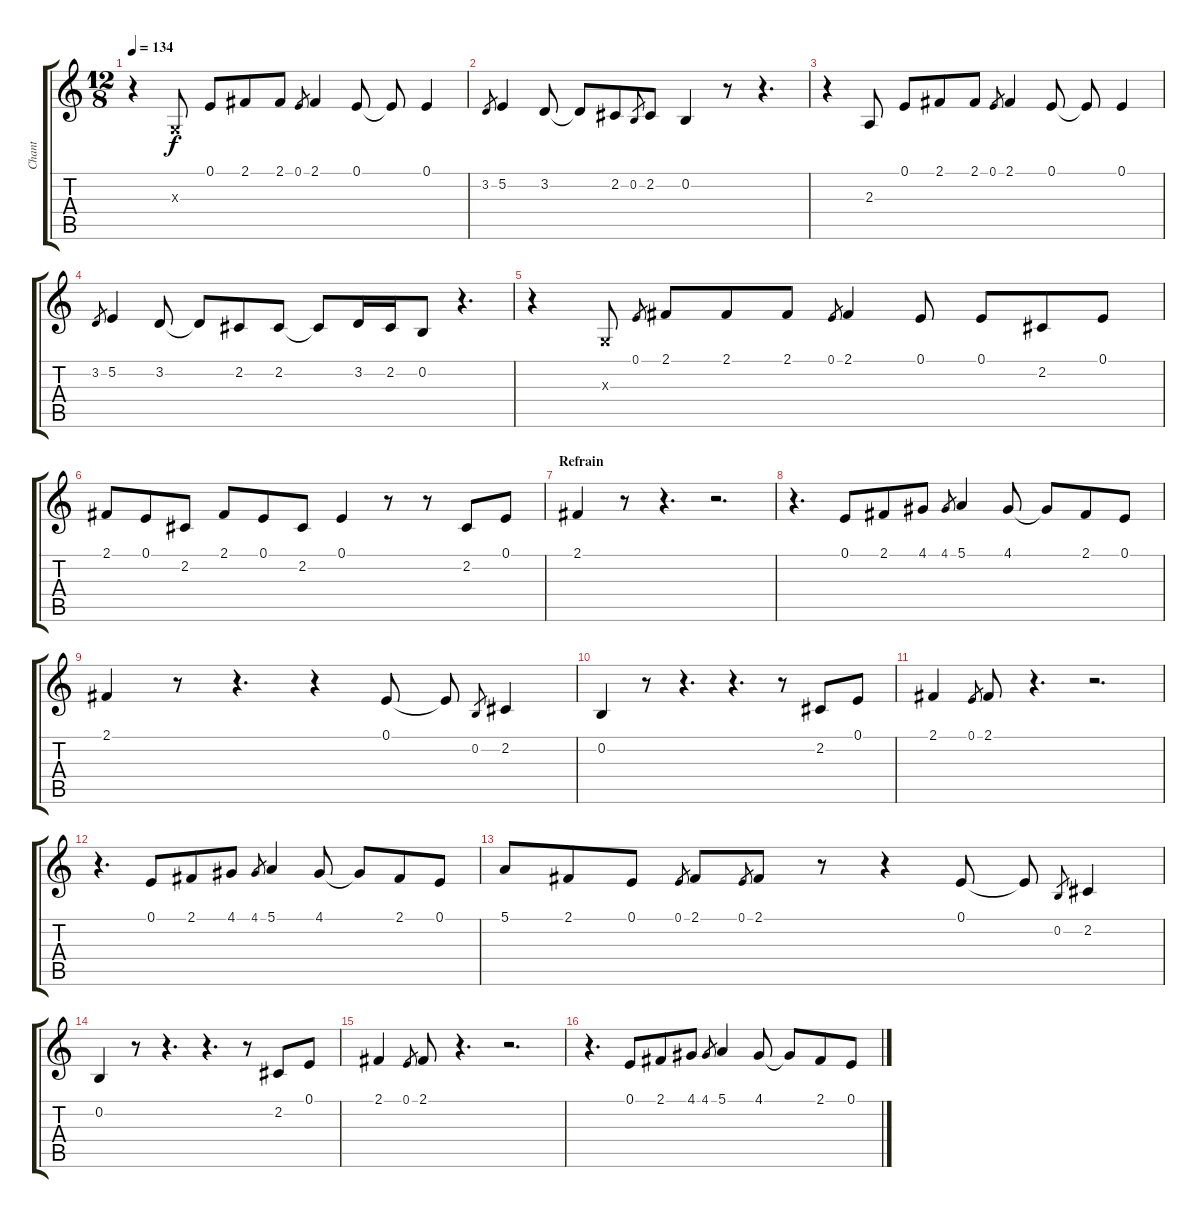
\track ("Chant" "Chant") {instrument lead6voice}
\staff {score tabs}
\tuning (E4 B3 G3 D3 A2 E2) {hide}
\ts (12 8)
\tempo 134
\clef g2
\ks c
r.4{dy f} 0.3{x}.8 0.1.8 2.1.8 2.1.8 0.1.8{gr} 2.1.4 0.1.8 0.1{t}.8 0.1.4 |
3.2.8{gr} 5.2.4 3.2.8 3.2{t}.8 2.2.8 0.2.8{gr} 2.2.8 0.2.4 r.8 r.4{d} |
r.4 2.3.8 0.1.8 2.1.8 2.1.8 0.1.8{gr} 2.1.4 0.1.8 0.1{t}.8 0.1.4 |
3.2.8{gr} 5.2.4 3.2.8 3.2{t}.8 2.2.8 2.2.8 2.2{t}.8 3.2.16 2.2.16 0.2.8 r.4{d} |
r.4 0.3{x}.8 0.1.8{gr} 2.1.8 2.1.8 2.1.8 0.1.8{gr} 2.1.4 0.1.8 0.1.8 2.2.8 0.1.8 |
2.1.8 0.1.8 2.2.8 2.1.8 0.1.8 2.2.8 0.1.4 r.8 r.8 2.2.8 0.1.8 |
\section ("" "Refrain")
2.1.4 r.8 r.4{d} r.2{d} |
r.4{d} 0.1.8 2.1.8 4.1.8 4.1.8{gr} 5.1.4 4.1.8 4.1{t}.8 2.1.8 0.1.8 |
2.1.4 r.8 r.4{d} r.4 0.1.8 0.1{t}.8 0.2.8{gr} 2.2.4 |
0.2.4 r.8 r.4{d} r.4{d} r.8 2.2.8 0.1.8 |
2.1.4 0.1.8{gr} 2.1.8 r.4{d} r.2{d} |
r.4{d} 0.1.8 2.1.8 4.1.8 4.1.8{gr} 5.1.4 4.1.8 4.1{t}.8 2.1.8 0.1.8 |
5.1.8 2.1.8 0.1.8 0.1.8{gr} 2.1.8 0.1.8{gr} 2.1.8 r.8 r.4 0.1.8 0.1{t}.8 0.2.8{gr} 2.2.4 |
0.2.4 r.8 r.4{d} r.4{d} r.8 2.2.8 0.1.8 |
2.1.4 0.1.8{gr} 2.1.8 r.4{d} r.2{d} |
r.4{d} 0.1.8 2.1.8 4.1.8 4.1.8{gr} 5.1.4 4.1.8 4.1{t}.8 2.1.8 0.1.8
